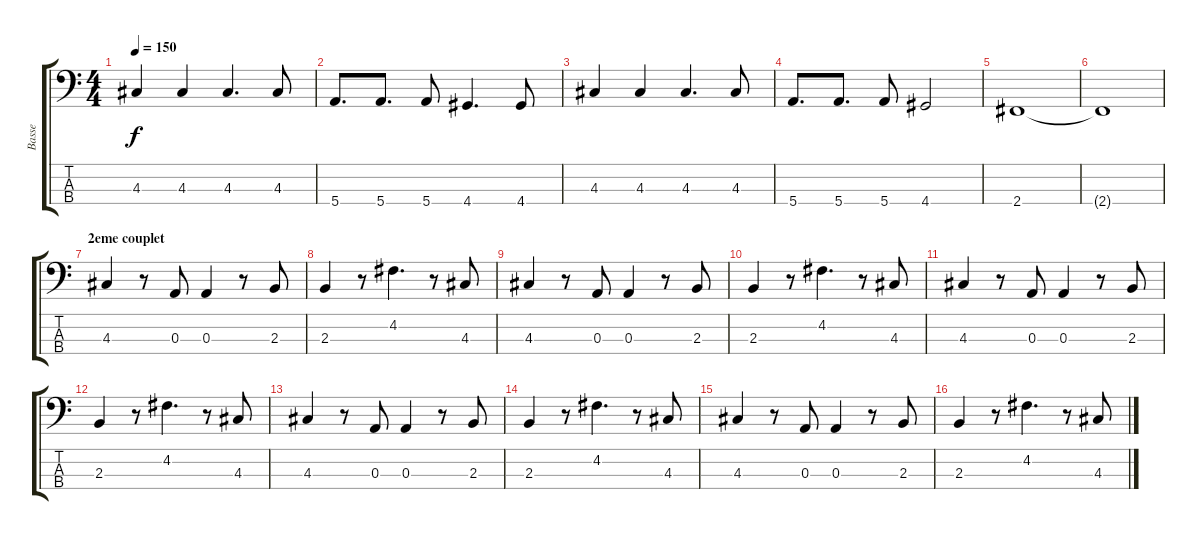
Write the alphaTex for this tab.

\track ("Basse" "Basse") {instrument electricbasspick}
\staff {score tabs}
\tuning (G2 D2 A1 E1) {hide}
\ts (4 4)
\tempo 150
\clef f4
\ks c
4.3.4{dy f} 4.3.4 4.3.4{d} 4.3.8 |
5.4.8{d} 5.4.8{d} 5.4.8 4.4.4{d} 4.4.8 |
4.3.4 4.3.4 4.3.4{d} 4.3.8 |
5.4.8{d} 5.4.8{d} 5.4.8 4.4.2 |
2.4.1 |
2.4{t}.1 |
\section ("" "2eme couplet")
4.3.4 r.8 0.3.8 0.3.4 r.8 2.3.8 |
2.3.4 r.8 4.2.4{d} r.8 4.3.8 |
4.3.4 r.8 0.3.8 0.3.4 r.8 2.3.8 |
2.3.4 r.8 4.2.4{d} r.8 4.3.8 |
4.3.4 r.8 0.3.8 0.3.4 r.8 2.3.8 |
2.3.4 r.8 4.2.4{d} r.8 4.3.8 |
4.3.4 r.8 0.3.8 0.3.4 r.8 2.3.8 |
2.3.4 r.8 4.2.4{d} r.8 4.3.8 |
4.3.4 r.8 0.3.8 0.3.4 r.8 2.3.8 |
2.3.4 r.8 4.2.4{d} r.8 4.3.8
